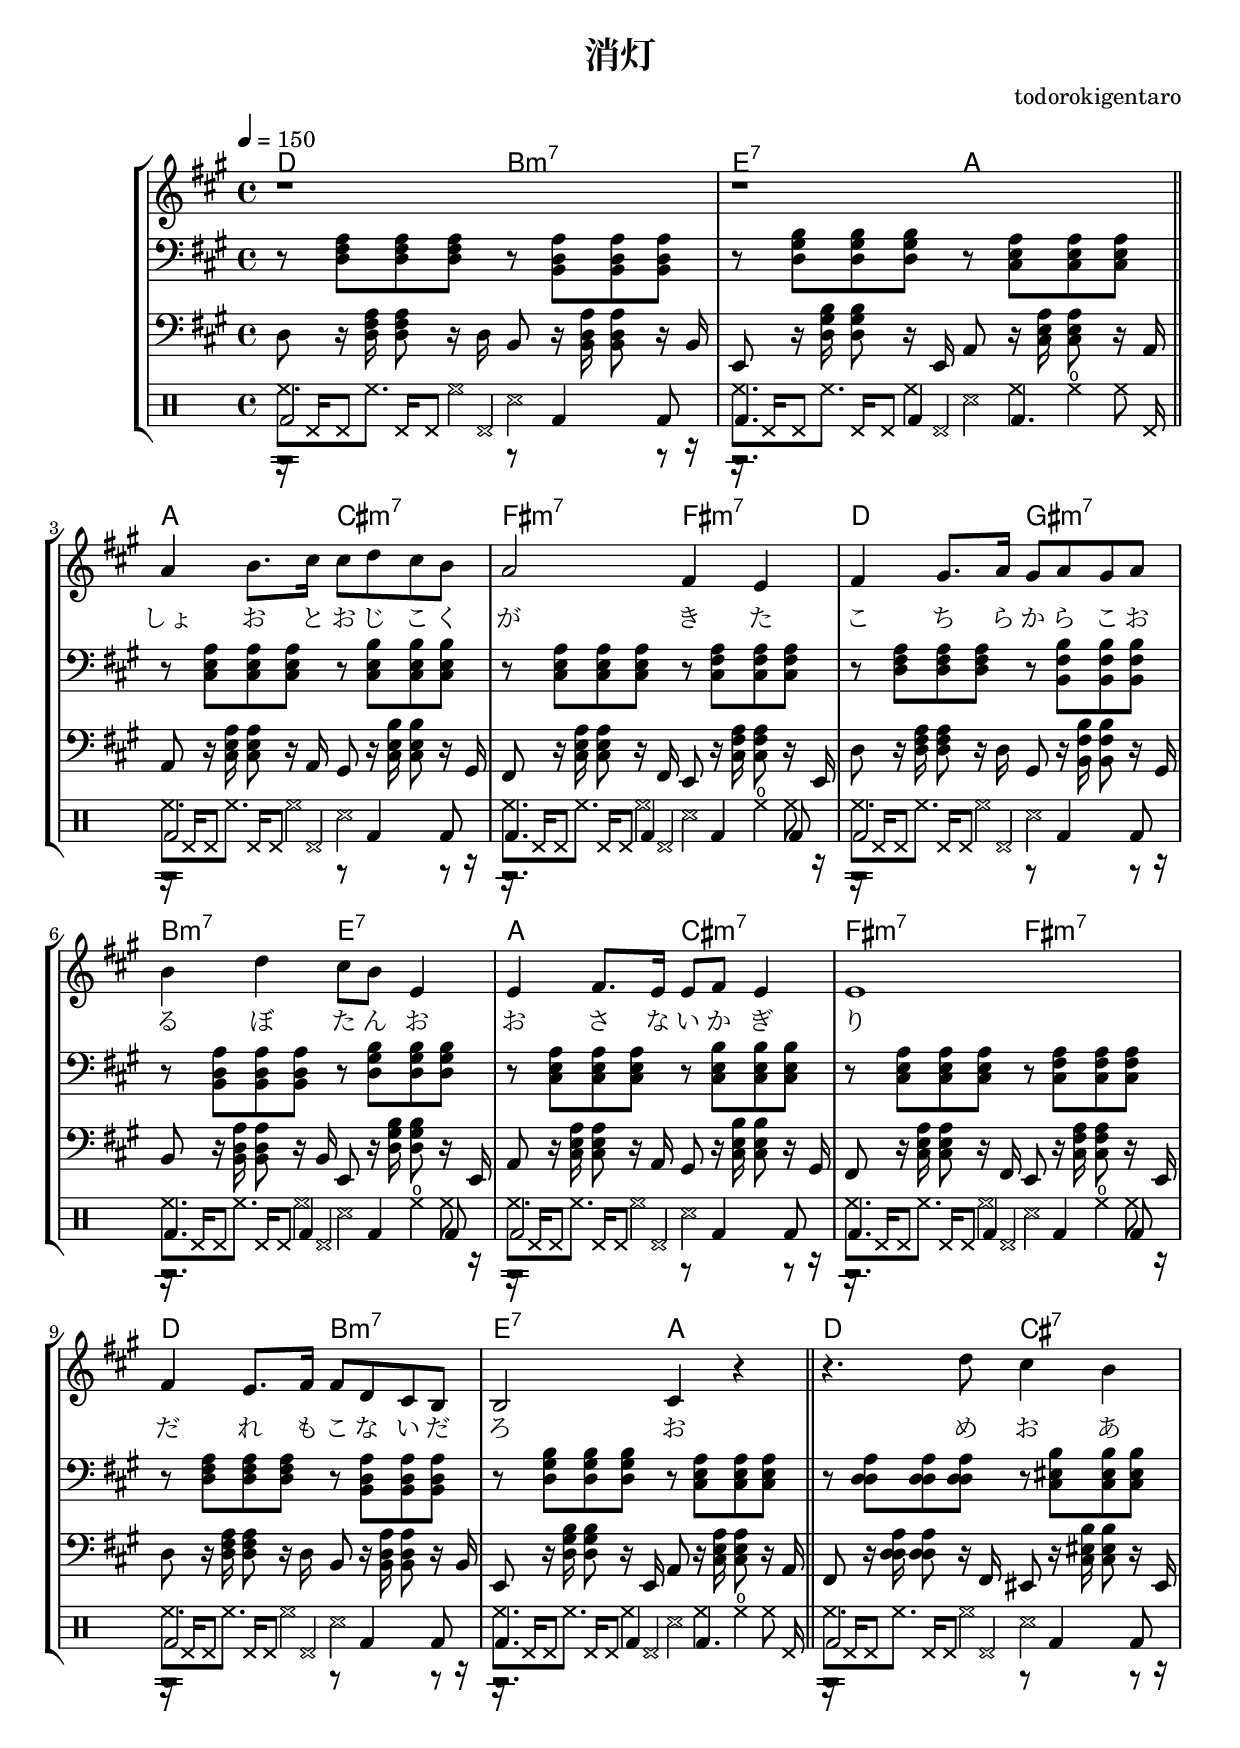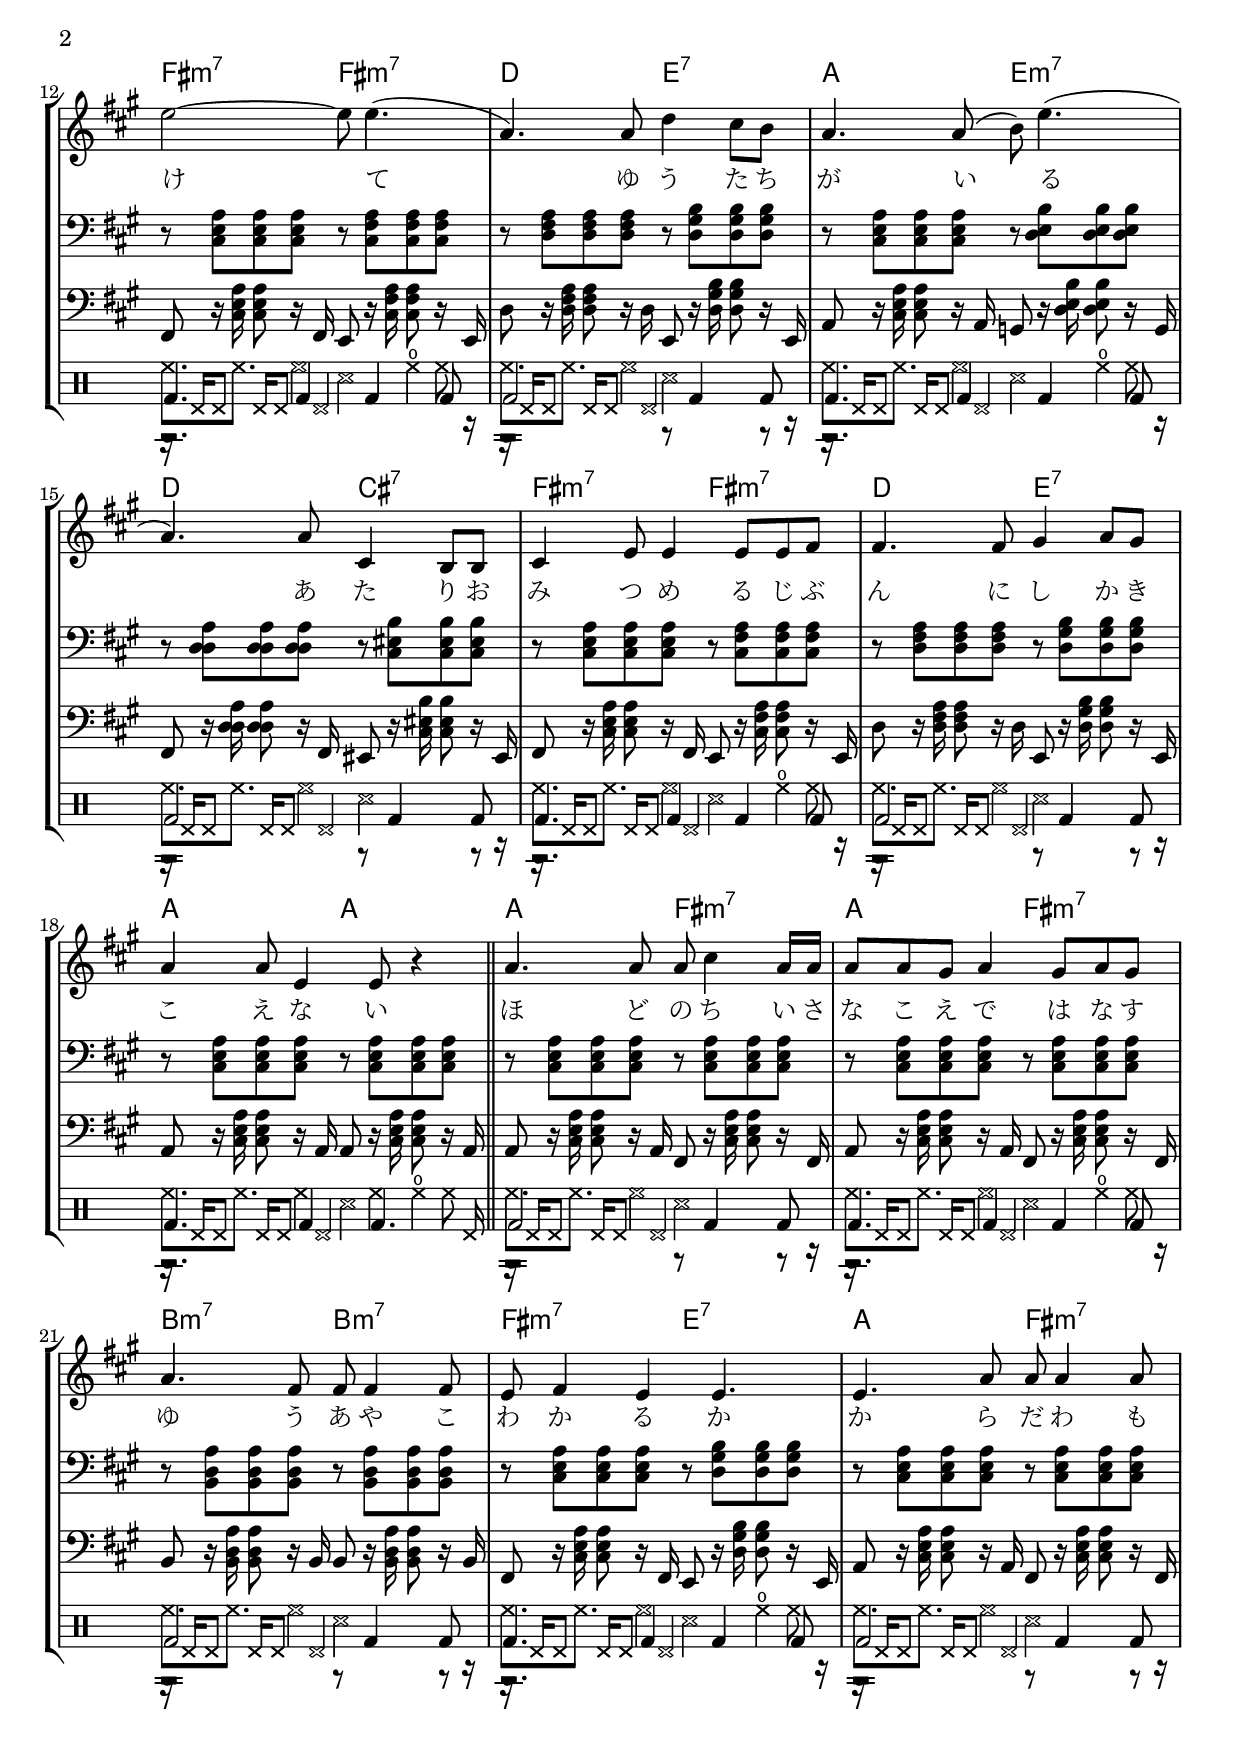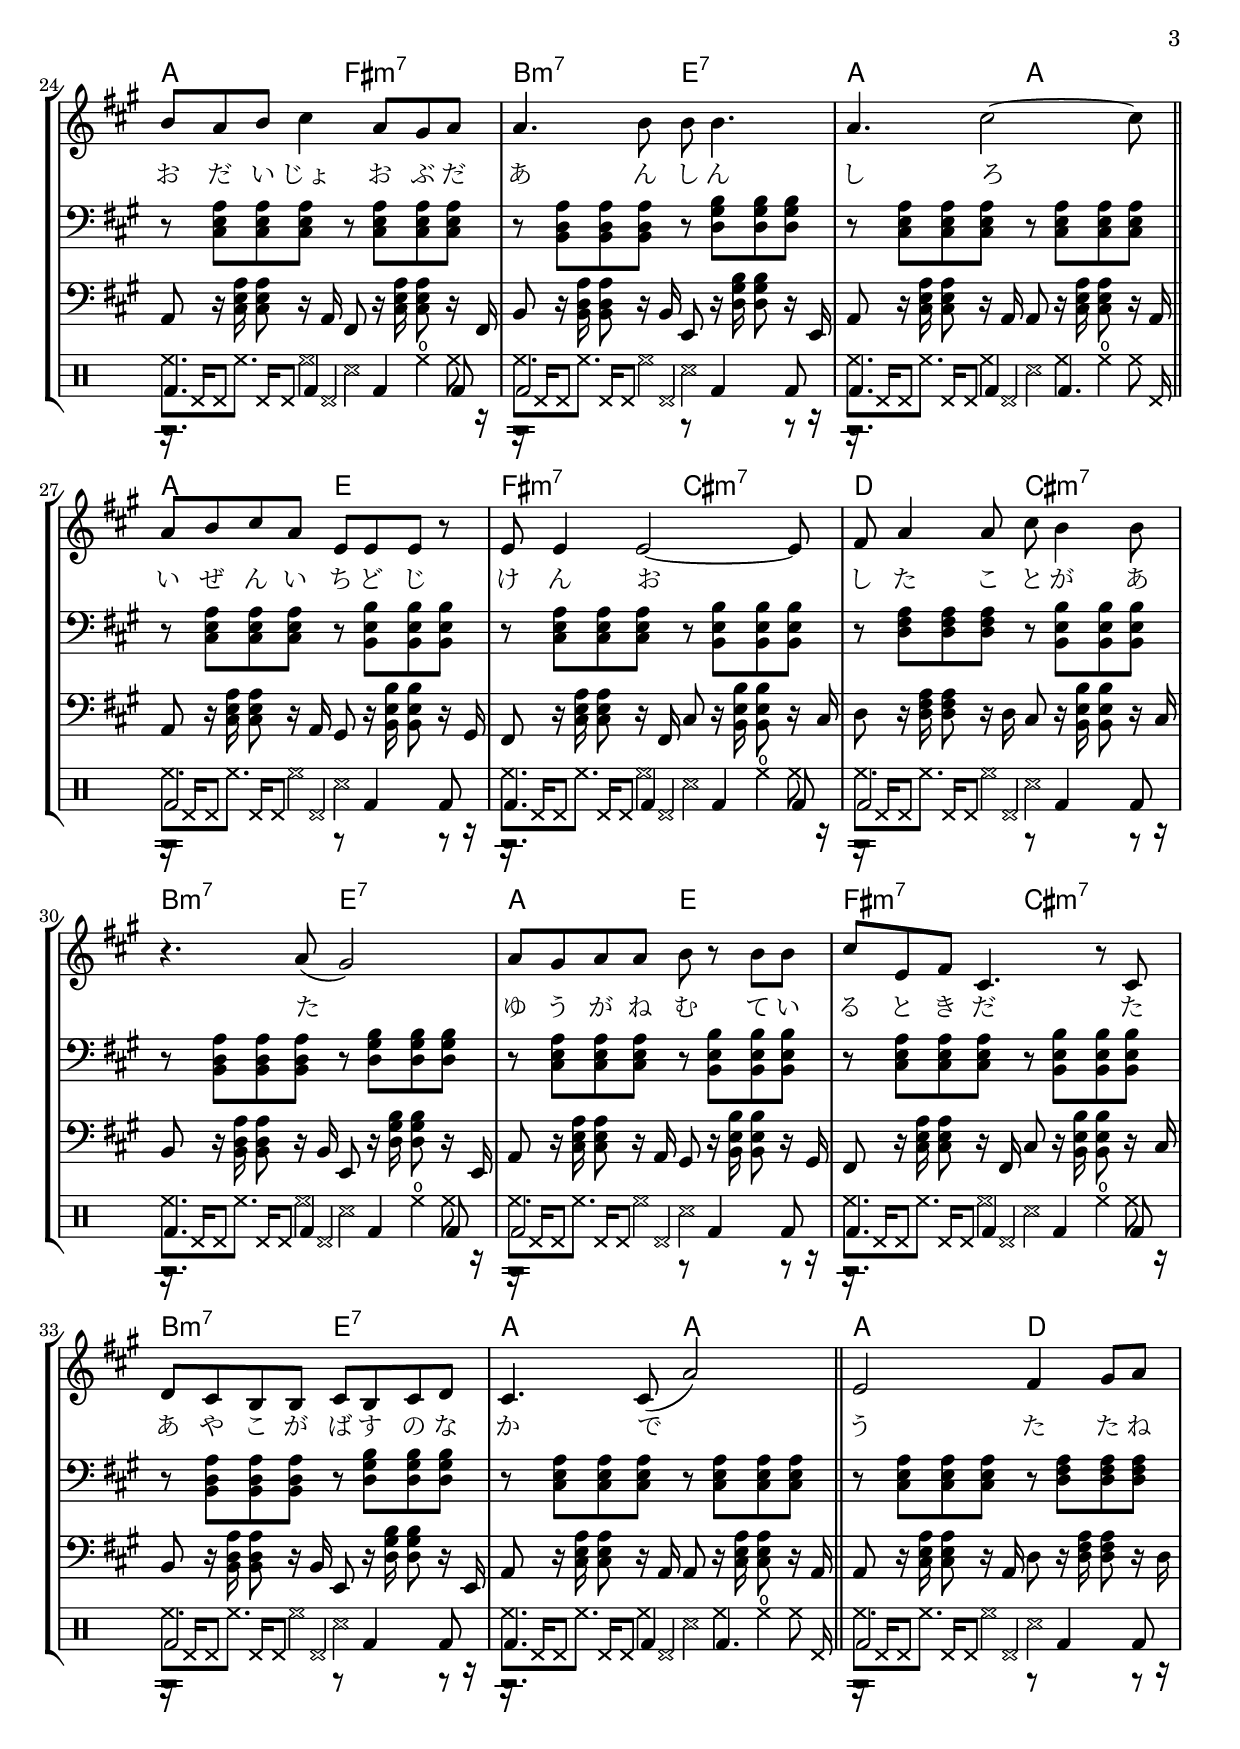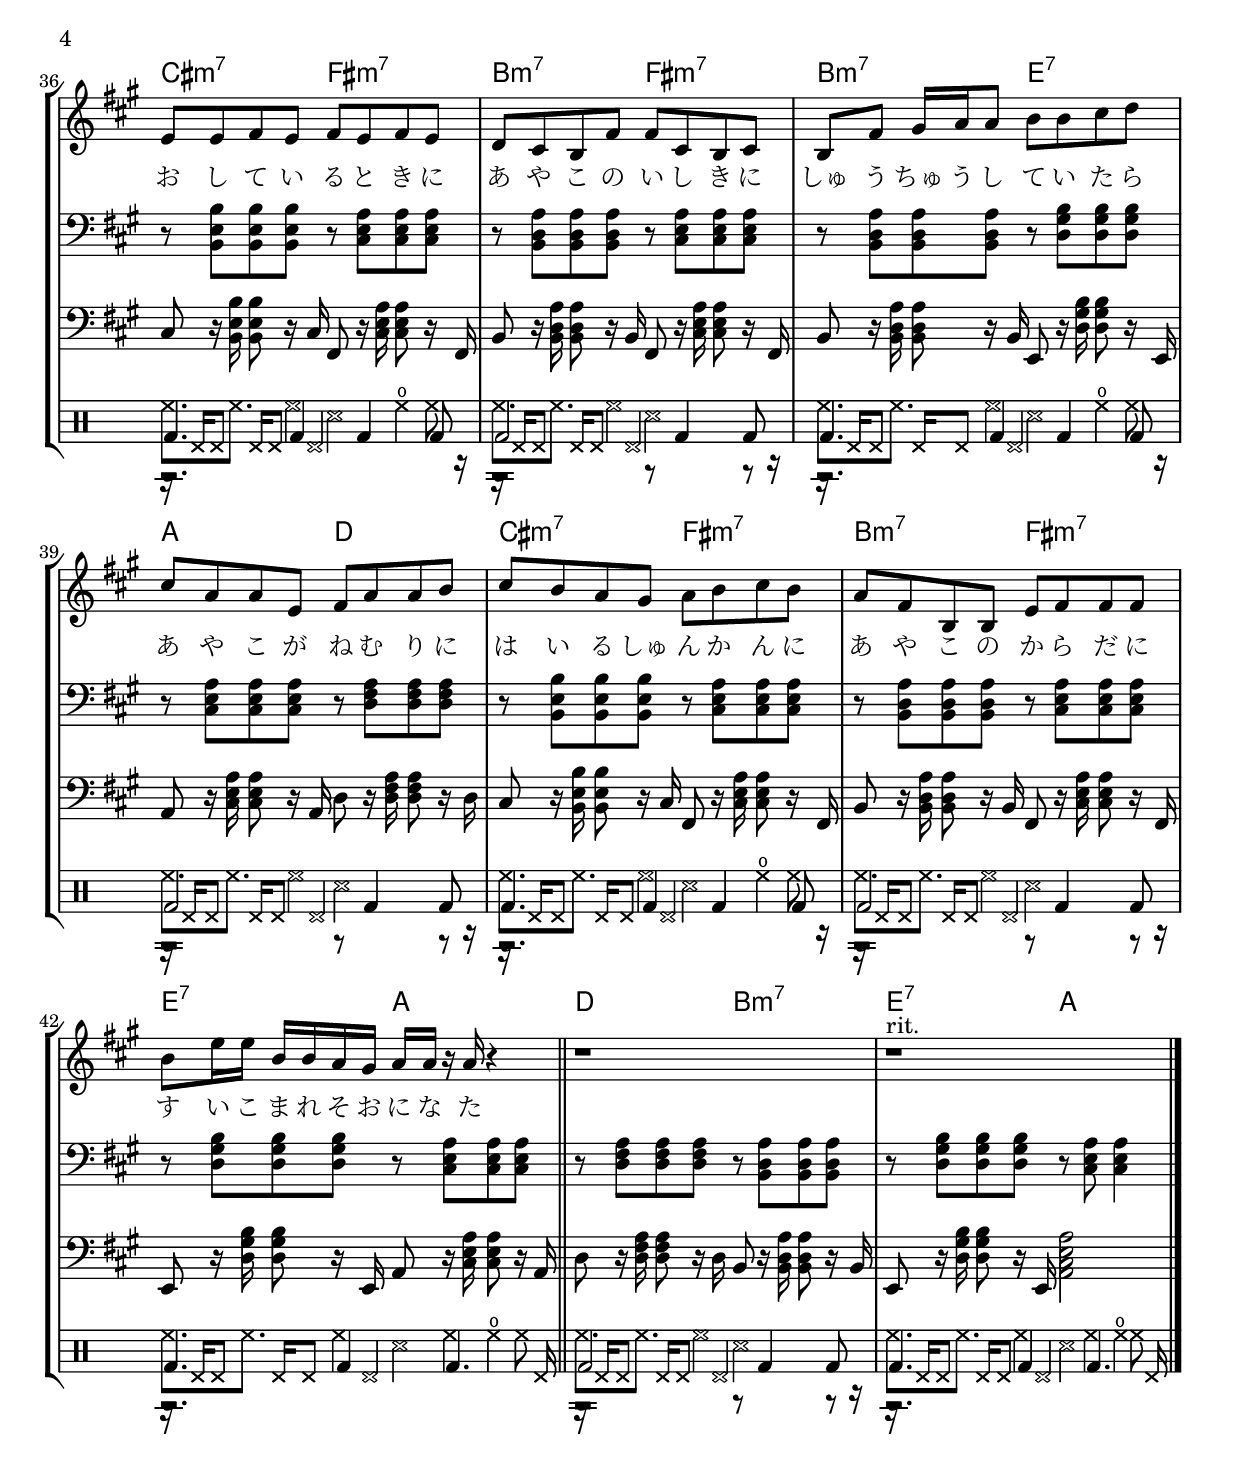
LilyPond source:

\version "2.12.1"

\header {
	title = \markup {消灯}
	composer = \markup \center-column {todorokigentaro}
}

harmony = \chordmode {
	d2 b:min7 e:7 a 

	a cis:min7 fis:min7 fis:min7 d gis:min7 b:min7 e:7 a cis:min7 fis:min7 fis:min7 d b:min7 e:7 a 

	d cis:7 fis:min7 fis:min7 d e:7 a e:min7 d cis:7 fis:min7 fis:min7 d e:7 a a 

	a fis:min7 a fis:min7 b:min7 b:min7 fis:min7 e:7 a fis:min7 a fis:min7 b:min7 e:7 a a 

	a e fis:min7 cis:min7 d cis:min7 b:min7 e:7 a e fis:min7 cis:min7 b:min7 e:7 a a 

	a d cis:min7 fis:min7 b:min7 fis:min7 b:min7 e:7 a d cis:min7 fis:min7 b:min7 fis:min7 e:7 a 

	d b:min7 e:7 a 
}

melody = {
	\key a \major
	\tempo 4 = 150
	r1 | r1   
	\set Staff.midiInstrument = #"fss0.34"
	 a'4  b'8.  cis''16  cis''8  d''8  cis''8  b'8 
	a'2  fis'4  e'4 
	fis'4  gis'8.  a'16  gis'8  a'8  gis'8  a'8 
	b'4  d''4  cis''8  b'8  e'4 
	e'4  fis'8.  e'16  e'8  fis'8  e'4 
	e'1 
	fis'4  e'8.  fis'16  fis'8  d'8  cis'8  b8 
	b2  cis'4  	r4 	\set Staff.midiInstrument = #"fss0.34"
	r4. d''8  cis''4  b'4 
	e''2~e''8  e''4. 
	(a'4.)  a'8  d''4  cis''8  b'8 
	a'4.  a'8  (b'8)  e''4. 
	(a'4.)  a'8  cis'4  b8  b8 
	cis'4  e'8  e'4  e'8  e'8  fis'8 
	fis'4.  fis'8  gis'4  a'8  gis'8 
	a'4  a'8  e'4  e'8  	r4 	\set Staff.midiInstrument = #"fss0.34"
	 a'4.  a'8  a'8  cis''4  a'16  a'16 
	a'8  a'8  gis'8  a'4  gis'8  a'8  gis'8 
	a'4.  fis'8  fis'8  fis'4  fis'8 
	e'8  fis'4  e'4  e'4. 
	e'4.  a'8  a'8  a'4  a'8 
	b'8  a'8  b'8  cis''4  a'8  gis'8  a'8 
	a'4.  b'8  b'8  b'4. 
	a'4.  cis''2~cis''8
	\set Staff.midiInstrument = #"fss0.34"
	 a'8  b'8  cis''8  a'8  e'8  e'8  e'8  r8 
	e'8  e'4  e'2~e'8 
	fis'8  a'4  a'8  cis''8  b'4  b'8 
	r4.  a'8  (gis'2) 
	a'8  gis'8  a'8  a'8  b'8  r8  b'8  b'8 
	cis''8  e'8  fis'8  cis'4.  r8  cis'8 
	d'8  cis'8  b8  b8  cis'8  b8  cis'8  d'8 
	cis'4.  cis'8  (a'2)
	\set Staff.midiInstrument = #"fss0.34"
	 e'2  fis'4  gis'8  a'8 
	e'8  e'8  fis'8  e'8  fis'8  e'8  fis'8  e'8 
	d'8  cis'8  b8  fis'8  fis'8  cis'8  b8  cis'8 
	b8  fis'8  gis'16  a'16  a'8  b'8  b'8  cis''8  d''8 
	cis''8  a'8  a'8  e'8  fis'8  a'8  a'8  b'8 
	cis''8  b'8  a'8  gis'8  a'8  b'8  cis''8  b'8 
	a'8  fis'8  b8  b8  e'8  fis'8  fis'8  fis'8 
	b'8  e''16  e''16  b'16  b'16  a'16  gis'16  a'16  a'16  r16  a'16  	r4 	r1 | r1^"rit." \bar "|."
}

words = \lyricmode {
	
	しょ  お  と  お  じ  こ  く  が  き  た  こ  ち  ら  か  ら  こ  お  る  ぼ  た  ん  お  お  さ  な  い  か  ぎ  り  だ  れ  も  こ  な  い  だ  ろ  お  
	め  お  あ  け  て  ゆ  う  た  ち  が  い  る  あ  た  り  お  み  つ  め  る  じ  ぶ  ん  に  し  か  き  こ  え  な  い  
	ほ  ど  の  ち  い  さ  な  こ  え  で  は  な  す  ゆ  う  あ  や  こ  わ  か  る  か  か  ら  だ  わ  も  お  だ  い  じょ  お  ぶ  だ  あ  ん  し  ん  し  ろ  
	い  ぜ  ん  い  ち  ど  じ  け  ん  お  し  た  こ  と  が  あ  た  ゆ  う  が  ね  む  て  い  る  と  き  だ  た  あ  や  こ  が  ば  す  の  な  か  で  
	う  た  た  ね  お  し  て  い  る  と  き  に  あ  や  こ  の  い  し  き  に  しゅ  う  ちゅ  う  し  て  い  た  ら  あ  や  こ  が  ね  む  り  に  は  い  る  しゅ  ん  か  ん  に  あ  や  こ  の  か  ら  だ  に  す  い  こ  ま  れ  そ  お  に  な  た  
	
}

tempochange = {
	\tempo 4 = 150
	r1 | r1 \bar "||"
	\tempo 4 = 150
	r1 | r1 | r1 | r1 | r1 | r1 | r1 | r1 \bar "||"
	\tempo 4 = 150
	r1 | r1 | r1 | r1 | r1 | r1 | r1 | r1 \bar "||"
	\tempo 4 = 150
	r1 | r1 | r1 | r1 | r1 | r1 | r1 | r1 \bar "||"
	\tempo 4 = 150
	r1 | r1 | r1 | r1 | r1 | r1 | r1 | r1 \bar "||"
	\tempo 4 = 150
	r1 | r1 | r1 | r1 | r1 | r1 | r1 | r1 \bar "||"
	\tempo 4 = 150
	r1 | \tempo 4 = 112 r2 \tempo 4 = 100 r2 \bar "|."
}

mainacc = {
	\clef bass
	\set Staff.midiInstrument = #"Electric Guitar (clean)"
	\key a \major
	\tempo 4 = 150
	r8 <d fis a>8 <d fis a>8 <d fis a>8
	r8 <b, d a>8 <b, d a>8 <b, d a>8
	r8 <d gis b>8 <d gis b>8 <d gis b>8
	r8 <cis e a>8 <cis e a>8 <cis e a>8
	\bar "||"

	\set Staff.midiInstrument = #"Electric Guitar (clean)"
	r8 <cis e a>8 <cis e a>8 <cis e a>8
	r8 <cis e b>8 <cis e b>8 <cis e b>8
	r8 <cis e a>8 <cis e a>8 <cis e a>8
	r8 <cis fis a>8 <cis fis a>8 <cis fis a>8
	r8 <d fis a>8 <d fis a>8 <d fis a>8
	r8 <b, fis b>8 <b, fis b>8 <b, fis b>8
	r8 <b, d a>8 <b, d a>8 <b, d a>8
	r8 <d gis b>8 <d gis b>8 <d gis b>8
	r8 <cis e a>8 <cis e a>8 <cis e a>8
	r8 <cis e b>8 <cis e b>8 <cis e b>8
	r8 <cis e a>8 <cis e a>8 <cis e a>8
	r8 <cis fis a>8 <cis fis a>8 <cis fis a>8
	r8 <d fis a>8 <d fis a>8 <d fis a>8
	r8 <b, d a>8 <b, d a>8 <b, d a>8
	r8 <d gis b>8 <d gis b>8 <d gis b>8
	r8 <cis e a>8 <cis e a>8 <cis e a>8
	\bar "||"

	\set Staff.midiInstrument = #"Electric Guitar (clean)"
	r8 <d d a>8 <d d a>8 <d d a>8
	r8 <cis eis b>8 <cis eis b>8 <cis eis b>8
	r8 <cis e a>8 <cis e a>8 <cis e a>8
	r8 <cis fis a>8 <cis fis a>8 <cis fis a>8
	r8 <d fis a>8 <d fis a>8 <d fis a>8
	r8 <d gis b>8 <d gis b>8 <d gis b>8
	r8 <cis e a>8 <cis e a>8 <cis e a>8
	r8 <d e b>8 <d e b>8 <d e b>8
	r8 <d d a>8 <d d a>8 <d d a>8
	r8 <cis eis b>8 <cis eis b>8 <cis eis b>8
	r8 <cis e a>8 <cis e a>8 <cis e a>8
	r8 <cis fis a>8 <cis fis a>8 <cis fis a>8
	r8 <d fis a>8 <d fis a>8 <d fis a>8
	r8 <d gis b>8 <d gis b>8 <d gis b>8
	r8 <cis e a>8 <cis e a>8 <cis e a>8
	r8 <cis e a>8 <cis e a>8 <cis e a>8
	\bar "||"

	\set Staff.midiInstrument = #"Electric Guitar (clean)"
	r8 <cis e a>8 <cis e a>8 <cis e a>8
	r8 <cis e a>8 <cis e a>8 <cis e a>8
	r8 <cis e a>8 <cis e a>8 <cis e a>8
	r8 <cis e a>8 <cis e a>8 <cis e a>8
	r8 <b, d a>8 <b, d a>8 <b, d a>8
	r8 <b, d a>8 <b, d a>8 <b, d a>8
	r8 <cis e a>8 <cis e a>8 <cis e a>8
	r8 <d gis b>8 <d gis b>8 <d gis b>8
	r8 <cis e a>8 <cis e a>8 <cis e a>8
	r8 <cis e a>8 <cis e a>8 <cis e a>8
	r8 <cis e a>8 <cis e a>8 <cis e a>8
	r8 <cis e a>8 <cis e a>8 <cis e a>8
	r8 <b, d a>8 <b, d a>8 <b, d a>8
	r8 <d gis b>8 <d gis b>8 <d gis b>8
	r8 <cis e a>8 <cis e a>8 <cis e a>8
	r8 <cis e a>8 <cis e a>8 <cis e a>8
	\bar "||"

	\set Staff.midiInstrument = #"Electric Guitar (clean)"
	r8 <cis e a>8 <cis e a>8 <cis e a>8
	r8 <b, e b>8 <b, e b>8 <b, e b>8
	r8 <cis e a>8 <cis e a>8 <cis e a>8
	r8 <b, e b>8 <b, e b>8 <b, e b>8
	r8 <d fis a>8 <d fis a>8 <d fis a>8
	r8 <b, e b>8 <b, e b>8 <b, e b>8
	r8 <b, d a>8 <b, d a>8 <b, d a>8
	r8 <d gis b>8 <d gis b>8 <d gis b>8
	r8 <cis e a>8 <cis e a>8 <cis e a>8
	r8 <b, e b>8 <b, e b>8 <b, e b>8
	r8 <cis e a>8 <cis e a>8 <cis e a>8
	r8 <b, e b>8 <b, e b>8 <b, e b>8
	r8 <b, d a>8 <b, d a>8 <b, d a>8
	r8 <d gis b>8 <d gis b>8 <d gis b>8
	r8 <cis e a>8 <cis e a>8 <cis e a>8
	r8 <cis e a>8 <cis e a>8 <cis e a>8
	\bar "||"

	\set Staff.midiInstrument = #"Electric Guitar (clean)"
	r8 <cis e a>8 <cis e a>8 <cis e a>8
	r8 <d fis a>8 <d fis a>8 <d fis a>8
	r8 <b, e b>8 <b, e b>8 <b, e b>8
	r8 <cis e a>8 <cis e a>8 <cis e a>8
	r8 <b, d a>8 <b, d a>8 <b, d a>8
	r8 <cis e a>8 <cis e a>8 <cis e a>8
	r8 <b, d a>8 <b, d a>8 <b, d a>8
	r8 <d gis b>8 <d gis b>8 <d gis b>8
	r8 <cis e a>8 <cis e a>8 <cis e a>8
	r8 <d fis a>8 <d fis a>8 <d fis a>8
	r8 <b, e b>8 <b, e b>8 <b, e b>8
	r8 <cis e a>8 <cis e a>8 <cis e a>8
	r8 <b, d a>8 <b, d a>8 <b, d a>8
	r8 <cis e a>8 <cis e a>8 <cis e a>8
	r8 <d gis b>8 <d gis b>8 <d gis b>8
	r8 <cis e a>8 <cis e a>8 <cis e a>8
	\bar "||"

	\set Staff.midiInstrument = #"Electric Guitar (clean)"
	r8 <d fis a>8 <d fis a>8 <d fis a>8
	r8 <b, d a>8 <b, d a>8 <b, d a>8
	r8 <d gis b>8 <d gis b>8 <d gis b>8
	r8 <cis e a>8 <cis e a>4
	\bar "|."
}

subacc = {
	\clef bass
	\set Staff.midiInstrument = #"Synth Bass 2"
	\key a \major
	\tempo 4 = 150
	d8 r16 <d fis a>16 <d fis a>8 r16 d16
	b,8 r16 <b, d a>16 <b, d a>8 r16 b,16
	e,8 r16 <d gis b>16 <d gis b>8 r16 e,16
	a,8 r16 <cis e a>16 <cis e a>8 r16 a,16
	\bar "||"

	\set Staff.midiInstrument = #"Synth Bass 2"
	a,8 r16 <cis e a>16 <cis e a>8 r16 a,16
	gis,8 r16 <cis e b>16 <cis e b>8 r16 gis,16
	fis,8 r16 <cis e a>16 <cis e a>8 r16 fis,16
	e,8 r16 <cis fis a>16 <cis fis a>8 r16 e,16
	d8 r16 <d fis a>16 <d fis a>8 r16 d16
	gis,8 r16 <b, fis b>16 <b, fis b>8 r16 gis,16
	b,8 r16 <b, d a>16 <b, d a>8 r16 b,16
	e,8 r16 <d gis b>16 <d gis b>8 r16 e,16
	a,8 r16 <cis e a>16 <cis e a>8 r16 a,16
	gis,8 r16 <cis e b>16 <cis e b>8 r16 gis,16
	fis,8 r16 <cis e a>16 <cis e a>8 r16 fis,16
	e,8 r16 <cis fis a>16 <cis fis a>8 r16 e,16
	d8 r16 <d fis a>16 <d fis a>8 r16 d16
	b,8 r16 <b, d a>16 <b, d a>8 r16 b,16
	e,8 r16 <d gis b>16 <d gis b>8 r16 e,16
	a,8 r16 <cis e a>16 <cis e a>8 r16 a,16
	\bar "||"

	\set Staff.midiInstrument = #"Synth Bass 2"
	fis,8 r16 <d d a>16 <d d a>8 r16 fis,16
	eis,8 r16 <cis eis b>16 <cis eis b>8 r16 eis,16
	fis,8 r16 <cis e a>16 <cis e a>8 r16 fis,16
	e,8 r16 <cis fis a>16 <cis fis a>8 r16 e,16
	d8 r16 <d fis a>16 <d fis a>8 r16 d16
	e,8 r16 <d gis b>16 <d gis b>8 r16 e,16
	a,8 r16 <cis e a>16 <cis e a>8 r16 a,16
	g,8 r16 <d e b>16 <d e b>8 r16 g,16
	fis,8 r16 <d d a>16 <d d a>8 r16 fis,16
	eis,8 r16 <cis eis b>16 <cis eis b>8 r16 eis,16
	fis,8 r16 <cis e a>16 <cis e a>8 r16 fis,16
	e,8 r16 <cis fis a>16 <cis fis a>8 r16 e,16
	d8 r16 <d fis a>16 <d fis a>8 r16 d16
	e,8 r16 <d gis b>16 <d gis b>8 r16 e,16
	a,8 r16 <cis e a>16 <cis e a>8 r16 a,16
	a,8 r16 <cis e a>16 <cis e a>8 r16 a,16
	\bar "||"

	\set Staff.midiInstrument = #"Synth Bass 2"
	a,8 r16 <cis e a>16 <cis e a>8 r16 a,16
	fis,8 r16 <cis e a>16 <cis e a>8 r16 fis,16
	a,8 r16 <cis e a>16 <cis e a>8 r16 a,16
	fis,8 r16 <cis e a>16 <cis e a>8 r16 fis,16
	b,8 r16 <b, d a>16 <b, d a>8 r16 b,16
	b,8 r16 <b, d a>16 <b, d a>8 r16 b,16
	fis,8 r16 <cis e a>16 <cis e a>8 r16 fis,16
	e,8 r16 <d gis b>16 <d gis b>8 r16 e,16
	a,8 r16 <cis e a>16 <cis e a>8 r16 a,16
	fis,8 r16 <cis e a>16 <cis e a>8 r16 fis,16
	a,8 r16 <cis e a>16 <cis e a>8 r16 a,16
	fis,8 r16 <cis e a>16 <cis e a>8 r16 fis,16
	b,8 r16 <b, d a>16 <b, d a>8 r16 b,16
	e,8 r16 <d gis b>16 <d gis b>8 r16 e,16
	a,8 r16 <cis e a>16 <cis e a>8 r16 a,16
	a,8 r16 <cis e a>16 <cis e a>8 r16 a,16
	\bar "||"

	\set Staff.midiInstrument = #"Synth Bass 2"
	a,8 r16 <cis e a>16 <cis e a>8 r16 a,16
	gis,8 r16 <b, e b>16 <b, e b>8 r16 gis,16
	fis,8 r16 <cis e a>16 <cis e a>8 r16 fis,16
	cis8 r16 <b, e b>16 <b, e b>8 r16 cis16
	d8 r16 <d fis a>16 <d fis a>8 r16 d16
	cis8 r16 <b, e b>16 <b, e b>8 r16 cis16
	b,8 r16 <b, d a>16 <b, d a>8 r16 b,16
	e,8 r16 <d gis b>16 <d gis b>8 r16 e,16
	a,8 r16 <cis e a>16 <cis e a>8 r16 a,16
	gis,8 r16 <b, e b>16 <b, e b>8 r16 gis,16
	fis,8 r16 <cis e a>16 <cis e a>8 r16 fis,16
	cis8 r16 <b, e b>16 <b, e b>8 r16 cis16
	b,8 r16 <b, d a>16 <b, d a>8 r16 b,16
	e,8 r16 <d gis b>16 <d gis b>8 r16 e,16
	a,8 r16 <cis e a>16 <cis e a>8 r16 a,16
	a,8 r16 <cis e a>16 <cis e a>8 r16 a,16
	\bar "||"

	\set Staff.midiInstrument = #"Synth Bass 2"
	a,8 r16 <cis e a>16 <cis e a>8 r16 a,16
	d8 r16 <d fis a>16 <d fis a>8 r16 d16
	cis8 r16 <b, e b>16 <b, e b>8 r16 cis16
	fis,8 r16 <cis e a>16 <cis e a>8 r16 fis,16
	b,8 r16 <b, d a>16 <b, d a>8 r16 b,16
	fis,8 r16 <cis e a>16 <cis e a>8 r16 fis,16
	b,8 r16 <b, d a>16 <b, d a>8 r16 b,16
	e,8 r16 <d gis b>16 <d gis b>8 r16 e,16
	a,8 r16 <cis e a>16 <cis e a>8 r16 a,16
	d8 r16 <d fis a>16 <d fis a>8 r16 d16
	cis8 r16 <b, e b>16 <b, e b>8 r16 cis16
	fis,8 r16 <cis e a>16 <cis e a>8 r16 fis,16
	b,8 r16 <b, d a>16 <b, d a>8 r16 b,16
	fis,8 r16 <cis e a>16 <cis e a>8 r16 fis,16
	e,8 r16 <d gis b>16 <d gis b>8 r16 e,16
	a,8 r16 <cis e a>16 <cis e a>8 r16 a,16
	\bar "||"

	\set Staff.midiInstrument = #"Synth Bass 2"
	d8 r16 <d fis a>16 <d fis a>8 r16 d16
	b,8 r16 <b, d a>16 <b, d a>8 r16 b,16
	e,8 r16 <d gis b>16 <d gis b>8 r16 e,16
	<a, cis e a>2
	\bar "|."
}

percA = {
	\drummode {
	r1  |r2. hho4  \bar "||"
	r1  |r2. hho4  |r1  |r2. hho4  |r1  |r2. hho4  |r1  |r2. hho4  \bar "||"
	r1  |r2. hho4  |r1  |r2. hho4  |r1  |r2. hho4  |r1  |r2. hho4  \bar "||"
	r1  |r2. hho4  |r1  |r2. hho4  |r1  |r2. hho4  |r1  |r2. hho4  \bar "||"
	r1  |r2. hho4  |r1  |r2. hho4  |r1  |r2. hho4  |r1  |r2. hho4  \bar "||"
	r1  |r2. hho4  |r1  |r2. hho4  |r1  |r2. hho4  |r1  |r2. hho4  \bar "||"
	r1  |r2. hho4  \bar "|."
	}
}

percB = {
	\drummode {
	r16 hhp16 hhp8 hhp16 hhp8 hhp2 r16  |r16 hhp16 hhp8 hhp16 hhp8 hhp2 hhp16  \bar "||"
	r16 hhp16 hhp8 hhp16 hhp8 hhp2 r16  |r16 hhp16 hhp8 hhp16 hhp8 hhp2 r16  |r16 hhp16 hhp8 hhp16 hhp8 hhp2 r16  |r16 hhp16 hhp8 hhp16 hhp8 hhp2 r16  |r16 hhp16 hhp8 hhp16 hhp8 hhp2 r16  |r16 hhp16 hhp8 hhp16 hhp8 hhp2 r16  |r16 hhp16 hhp8 hhp16 hhp8 hhp2 r16  |r16 hhp16 hhp8 hhp16 hhp8 hhp2 hhp16  \bar "||"
	r16 hhp16 hhp8 hhp16 hhp8 hhp2 r16  |r16 hhp16 hhp8 hhp16 hhp8 hhp2 r16  |r16 hhp16 hhp8 hhp16 hhp8 hhp2 r16  |r16 hhp16 hhp8 hhp16 hhp8 hhp2 r16  |r16 hhp16 hhp8 hhp16 hhp8 hhp2 r16  |r16 hhp16 hhp8 hhp16 hhp8 hhp2 r16  |r16 hhp16 hhp8 hhp16 hhp8 hhp2 r16  |r16 hhp16 hhp8 hhp16 hhp8 hhp2 hhp16  \bar "||"
	r16 hhp16 hhp8 hhp16 hhp8 hhp2 r16  |r16 hhp16 hhp8 hhp16 hhp8 hhp2 r16  |r16 hhp16 hhp8 hhp16 hhp8 hhp2 r16  |r16 hhp16 hhp8 hhp16 hhp8 hhp2 r16  |r16 hhp16 hhp8 hhp16 hhp8 hhp2 r16  |r16 hhp16 hhp8 hhp16 hhp8 hhp2 r16  |r16 hhp16 hhp8 hhp16 hhp8 hhp2 r16  |r16 hhp16 hhp8 hhp16 hhp8 hhp2 hhp16  \bar "||"
	r16 hhp16 hhp8 hhp16 hhp8 hhp2 r16  |r16 hhp16 hhp8 hhp16 hhp8 hhp2 r16  |r16 hhp16 hhp8 hhp16 hhp8 hhp2 r16  |r16 hhp16 hhp8 hhp16 hhp8 hhp2 r16  |r16 hhp16 hhp8 hhp16 hhp8 hhp2 r16  |r16 hhp16 hhp8 hhp16 hhp8 hhp2 r16  |r16 hhp16 hhp8 hhp16 hhp8 hhp2 r16  |r16 hhp16 hhp8 hhp16 hhp8 hhp2 hhp16  \bar "||"
	r16 hhp16 hhp8 hhp16 hhp8 hhp2 r16  |r16 hhp16 hhp8 hhp16 hhp8 hhp2 r16  |r16 hhp16 hhp8 hhp16 hhp8 hhp2 r16  |r16 hhp16 hhp8 hhp16 hhp8 hhp2 r16  |r16 hhp16 hhp8 hhp16 hhp8 hhp2 r16  |r16 hhp16 hhp8 hhp16 hhp8 hhp2 r16  |r16 hhp16 hhp8 hhp16 hhp8 hhp2 r16  |r16 hhp16 hhp8 hhp16 hhp8 hhp2 hhp16  \bar "||"
	r16 hhp16 hhp8 hhp16 hhp8 hhp2 r16  |r16 hhp16 hhp8 hhp16 hhp8 hhp2 hhp16  \bar "|."
	}
}

percC = {
	\drummode {
	hh8. hh8. hh2 r8  |hh8. hh8. hh4 hh4 hh8  \bar "||"
	hh8. hh8. hh2 r8  |hh8. hh8. hh2 hh8  |hh8. hh8. hh2 r8  |hh8. hh8. hh2 hh8  |hh8. hh8. hh2 r8  |hh8. hh8. hh2 hh8  |hh8. hh8. hh2 r8  |hh8. hh8. hh4 hh4 hh8  \bar "||"
	hh8. hh8. hh2 r8  |hh8. hh8. hh2 hh8  |hh8. hh8. hh2 r8  |hh8. hh8. hh2 hh8  |hh8. hh8. hh2 r8  |hh8. hh8. hh2 hh8  |hh8. hh8. hh2 r8  |hh8. hh8. hh4 hh4 hh8  \bar "||"
	hh8. hh8. hh2 r8  |hh8. hh8. hh2 hh8  |hh8. hh8. hh2 r8  |hh8. hh8. hh2 hh8  |hh8. hh8. hh2 r8  |hh8. hh8. hh2 hh8  |hh8. hh8. hh2 r8  |hh8. hh8. hh4 hh4 hh8  \bar "||"
	hh8. hh8. hh2 r8  |hh8. hh8. hh2 hh8  |hh8. hh8. hh2 r8  |hh8. hh8. hh2 hh8  |hh8. hh8. hh2 r8  |hh8. hh8. hh2 hh8  |hh8. hh8. hh2 r8  |hh8. hh8. hh4 hh4 hh8  \bar "||"
	hh8. hh8. hh2 r8  |hh8. hh8. hh2 hh8  |hh8. hh8. hh2 r8  |hh8. hh8. hh2 hh8  |hh8. hh8. hh2 r8  |hh8. hh8. hh2 hh8  |hh8. hh8. hh2 r8  |hh8. hh8. hh4 hh4 hh8  \bar "||"
	hh8. hh8. hh2 r8  |hh8. hh8. hh4 hh4 hh8  \bar "|."
	}
}

percD = {
	\drummode {
	r2 ss2  |r2 ss2  \bar "||"
	r2 ss2  |r2 ss2  |r2 ss2  |r2 ss2  |r2 ss2  |r2 ss2  |r2 ss2  |r2 ss2  \bar "||"
	r2 ss2  |r2 ss2  |r2 ss2  |r2 ss2  |r2 ss2  |r2 ss2  |r2 ss2  |r2 ss2  \bar "||"
	r2 ss2  |r2 ss2  |r2 ss2  |r2 ss2  |r2 ss2  |r2 ss2  |r2 ss2  |r2 ss2  \bar "||"
	r2 ss2  |r2 ss2  |r2 ss2  |r2 ss2  |r2 ss2  |r2 ss2  |r2 ss2  |r2 ss2  \bar "||"
	r2 ss2  |r2 ss2  |r2 ss2  |r2 ss2  |r2 ss2  |r2 ss2  |r2 ss2  |r2 ss2  \bar "||"
	r2 ss2  |r2 ss2  \bar "|."
	}
}

percE = {
	\drummode {
	bd2 r8 bd4 bd8  |bd4. bd4 bd4.  \bar "||"
	bd2 r8 bd4 bd8  |bd4. bd4 bd4 bd8  |bd2 r8 bd4 bd8  |bd4. bd4 bd4 bd8  |bd2 r8 bd4 bd8  |bd4. bd4 bd4 bd8  |bd2 r8 bd4 bd8  |bd4. bd4 bd4.  \bar "||"
	bd2 r8 bd4 bd8  |bd4. bd4 bd4 bd8  |bd2 r8 bd4 bd8  |bd4. bd4 bd4 bd8  |bd2 r8 bd4 bd8  |bd4. bd4 bd4 bd8  |bd2 r8 bd4 bd8  |bd4. bd4 bd4.  \bar "||"
	bd2 r8 bd4 bd8  |bd4. bd4 bd4 bd8  |bd2 r8 bd4 bd8  |bd4. bd4 bd4 bd8  |bd2 r8 bd4 bd8  |bd4. bd4 bd4 bd8  |bd2 r8 bd4 bd8  |bd4. bd4 bd4.  \bar "||"
	bd2 r8 bd4 bd8  |bd4. bd4 bd4 bd8  |bd2 r8 bd4 bd8  |bd4. bd4 bd4 bd8  |bd2 r8 bd4 bd8  |bd4. bd4 bd4 bd8  |bd2 r8 bd4 bd8  |bd4. bd4 bd4.  \bar "||"
	bd2 r8 bd4 bd8  |bd4. bd4 bd4 bd8  |bd2 r8 bd4 bd8  |bd4. bd4 bd4 bd8  |bd2 r8 bd4 bd8  |bd4. bd4 bd4 bd8  |bd2 r8 bd4 bd8  |bd4. bd4 bd4.  \bar "||"
	bd2 r8 bd4 bd8  |bd4. bd4 bd4.  \bar "|."
	}
}

\score {
	<<
		\new StaffGroup <<
			\new ChordNames {\harmony}
			\new Voice = "melody" {\melody}
			\new Lyrics \lyricsto "melody" \words
			\new Staff = "mainacc" {\mainacc}
			\new Staff = "subacc" {\subacc}
			\new DrumStaff <<
				\new DrumVoice {\percA}
				\new DrumVoice {\percB}
				\new DrumVoice {\percC}
				\new DrumVoice {\percD}
				\new DrumVoice {\percE}
			>>
		>>
	>>
	\layout { }
}
